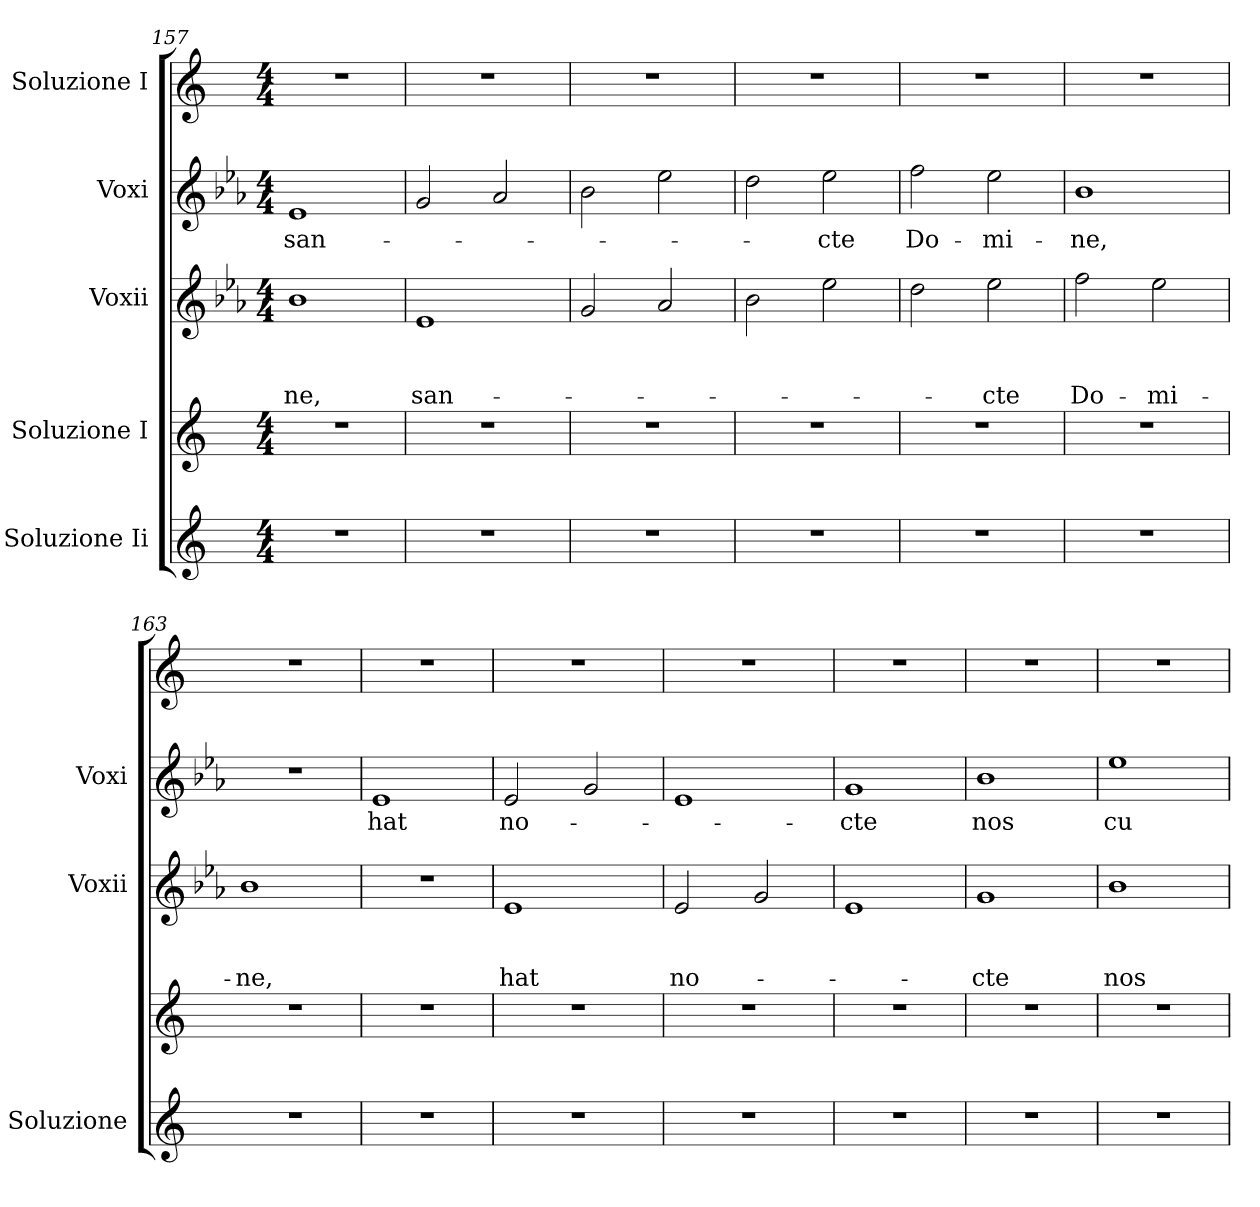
**kern	**kern	**kern	**text	**text	**text	**kern	**text	**kern
*part5	*part4	*part3	*part3	*part3	*part3	*part2	*part2	*part1
*staff5	*staff4	*staff3	*staff3	*staff3	*staff3	*staff2	*staff2	*staff1
*I"Soluzione Ii	*I"Soluzione I	*I"Voxii	*	*	*	*I"Voxi	*	*I"Soluzione I
*I'Soluzione	*	*I'Voxii	*	*	*	*I'Voxi	*	*
!!LO:LB:g=z
*clefG2	*clefG2	*clefG2	*	*	*	*clefG2	*	*clefG2
*k[]	*k[]	*k[b-e-a-]	*	*	*	*k[b-e-a-]	*	*k[]
*C:	*C:	*E-:	*	*	*	*E-:	*	*C:
*M4/4	*M4/4	*M4/4	*	*	*	*M4/4	*	*M4/4
=157	=157	=157	=157	=157	=157	=157	=157	=157
!	!	!	!	!	!LO:LY:b	!	!LO:LY:b	!
1r	1r	1b-	.	.	-ne,	1e-	san-	1r
=158	=158	=158	=158	=158	=158	=158	=158	=158
!	!	!	!	!	!LO:LY:b	!	!	!
1r	1r	1e-	.	.	san-	2g/	.	1r
.	.	.	.	.	.	2a-/	.	.
=159	=159	=159	=159	=159	=159	=159	=159	=159
1r	1r	2g/	.	.	.	2b-\	.	1r
.	.	2a-/	.	.	.	2ee-\	.	.
=160	=160	=160	=160	=160	=160	=160	=160	=160
1r	1r	2b-\	.	.	.	2dd\	.	1r
!	!	!	!	!	!	!	!LO:LY:b	!
.	.	2ee-\	.	.	.	2ee-\	-cte	.
=161	=161	=161	=161	=161	=161	=161	=161	=161
!	!	!	!	!	!	!	!LO:LY:b	!
1r	1r	2dd\	.	.	.	2ff\	Do-	1r
!	!	!	!	!	!LO:LY:b	!	!LO:LY:b	!
.	.	2ee-\	.	.	-cte	2ee-\	-mi-	.
=162	=162	=162	=162	=162	=162	=162	=162	=162
!	!	!	!	!	!LO:LY:b	!	!LO:LY:b	!
1r	1r	2ff\	.	.	Do-	1b-	-ne,	1r
!	!	!	!	!	!LO:LY:b	!	!	!
.	.	2ee-\	.	.	-mi-	.	.	.
=163	=163	=163	=163	=163	=163	=163	=163	=163
!	!	!	!	!	!LO:LY:b	!	!	!
1r	1r	1b-	.	.	-ne,	1r	.	1r
=164	=164	=164	=164	=164	=164	=164	=164	=164
!	!	!	!	!	!	!	!LO:LY:b	!
1r	1r	1r	.	.	.	1e-	hat	1r
=165	=165	=165	=165	=165	=165	=165	=165	=165
!	!	!	!	!	!LO:LY:b	!	!LO:LY:b	!
1r	1r	1e-	.	.	hat	2e-/	no-	1r
.	.	.	.	.	.	2g/	.	.
=166	=166	=166	=166	=166	=166	=166	=166	=166
!	!	!	!	!	!LO:LY:b	!	!	!
1r	1r	2e-/	.	.	no-	1e-	.	1r
.	.	2g/	.	.	.	.	.	.
=167	=167	=167	=167	=167	=167	=167	=167	=167
!	!	!	!	!	!	!	!LO:LY:b	!
1r	1r	1e-	.	.	.	1g	-cte	1r
=168	=168	=168	=168	=168	=168	=168	=168	=168
!	!	!	!	!	!LO:LY:b	!	!LO:LY:b	!
1r	1r	1g	.	.	-cte	1b-	nos	1r
=169	=169	=169	=169	=169	=169	=169	=169	=169
!	!	!	!	!	!LO:LY:b	!	!LO:LY:b	!
1r	1r	1b-	.	.	nos	1ee-	cu-	1r
=	=	=	=	=	=	=	=	=
*-	*-	*-	*-	*-	*-	*-	*-	*-
